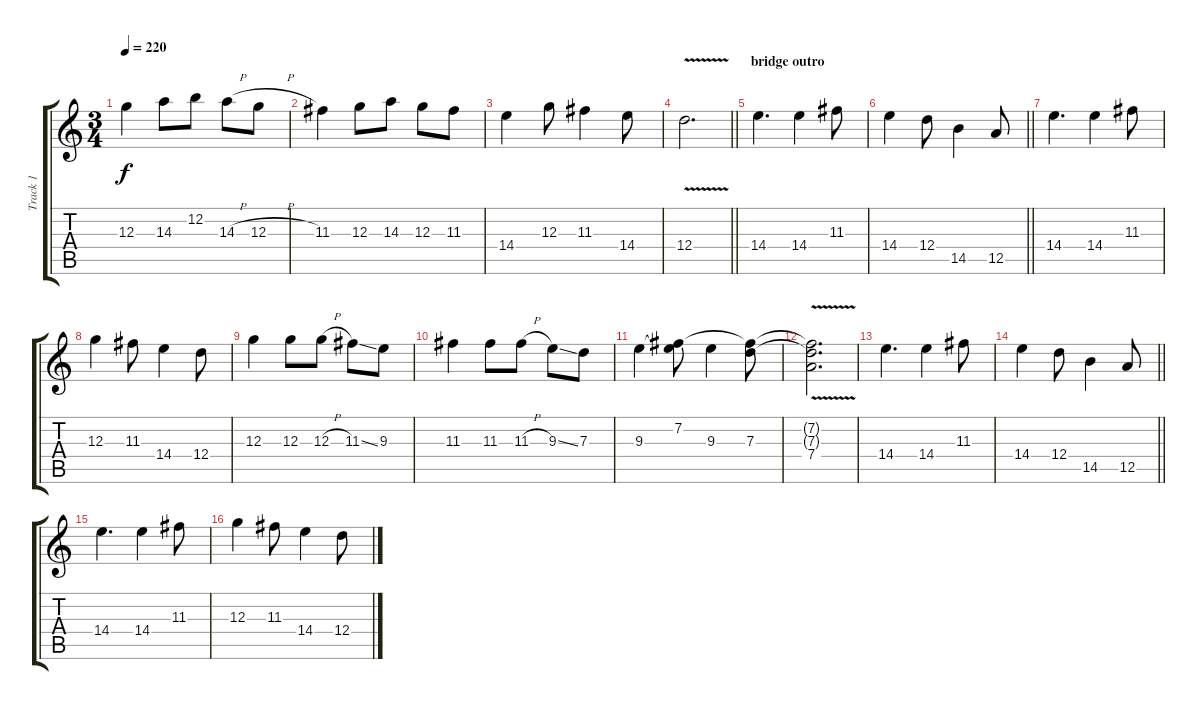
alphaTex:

\track ("Track 1" "Track 1") {instrument overdrivenguitar}
\staff {score tabs}
\tuning (E4 B3 G3 D3 A2 E2) {hide}
\ts (3 4)
\tempo 220
\clef g2
\ks c
12.3.4{dy f} 14.3.8 12.2.8 14.3{h}.8 12.3{h}.8 |
11.3.4 12.3.8 14.3.8 12.3.8 11.3.8 |
14.4.4 12.3.8 11.3.4 14.4.8 |
\barLineRight lightlight
12.4{v}.2{d} |
\section ("" "bridge outro")
14.4.4{d} 14.4.4 11.3.8 |
\barLineRight lightlight
14.4.4 12.4.8 14.5.4 12.5.8 |
14.4.4{d} 14.4.4 11.3.8 |
12.3.4 11.3.8 14.4.4 12.4.8 |
12.3.4 12.3.8 12.3{h}.8 11.3{ss}.8 9.3.8 |
11.3.4 11.3.8 11.3{h}.8 9.3{ss}.8 7.3.8 |
9.3.4 (7.2 9.3{t}).8 9.3.4 (7.2{t} 7.3).8 |
(7.2{t} 7.3{t} 7.4{v}).2{d} |
14.4.4{d} 14.4.4 11.3.8 |
\barLineRight lightlight
14.4.4 12.4.8 14.5.4 12.5.8 |
14.4.4{d} 14.4.4 11.3.8 |
12.3.4 11.3.8 14.4.4 12.4.8
